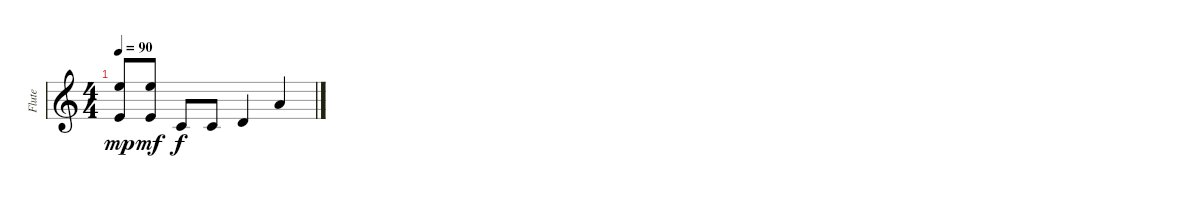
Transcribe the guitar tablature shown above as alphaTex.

\track ("Flute" "Flute") {instrument flute}
\staff {score}
\tuning (E4 B3 G3 D3 A2 E2) {hide}
\ts (4 4)
\tempo 90
\clef g2
\ks c
(12.1 5.2).8{dy mp} (12.1 5.2).8{dy mf} 1.2.8{dy f} 1.2.8 3.2.4 10.2.4
